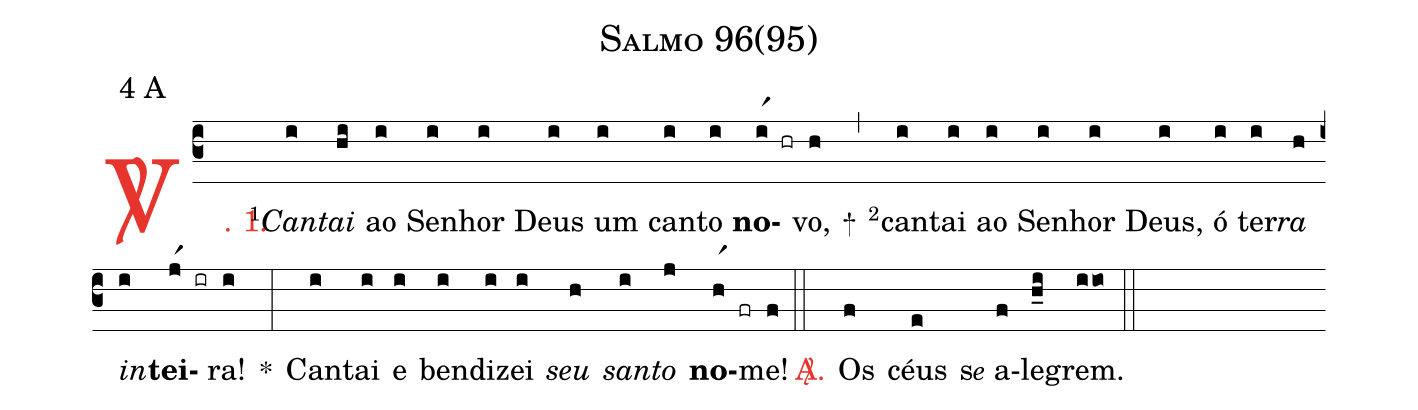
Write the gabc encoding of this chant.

name: Salmo 96(95);
mode: 4;
mode-differentia: A;
%%
(c3)

<c><sp>V/</sp>. 1.</c>() <v>\VSup{1}</v><i>Can</i>(i)<i>tai</i>(hi) ao(i) Se(i)nhor(i) Deus(i) um(i) can(i)to(i) <b>no</b>(ir1 hr)vo,(h) +(,) <v>\VSup{2}</v>can(i)tai(i) ao(i) Se(i)nhor(i) Deus,(i) ó(i) ter(i)<i>ra</i>(h) <i>in</i>(i)<b>tei</b>(jr1 ir)ra!(i) *(:) Can(i)tai(i) e(i) ben(i)di(i)zei(i) <i>seu</i>(h) <i>san</i>(i)<i>to</i>(j) <b>no</b>(hr1 fr)me!(f)

(::)

<nlba><c><sp>A/</sp>.</c>() Os</nlba>(f) céus(e) s<e>e</e> a(f)le(h_i)grem.(iio)

(::)
